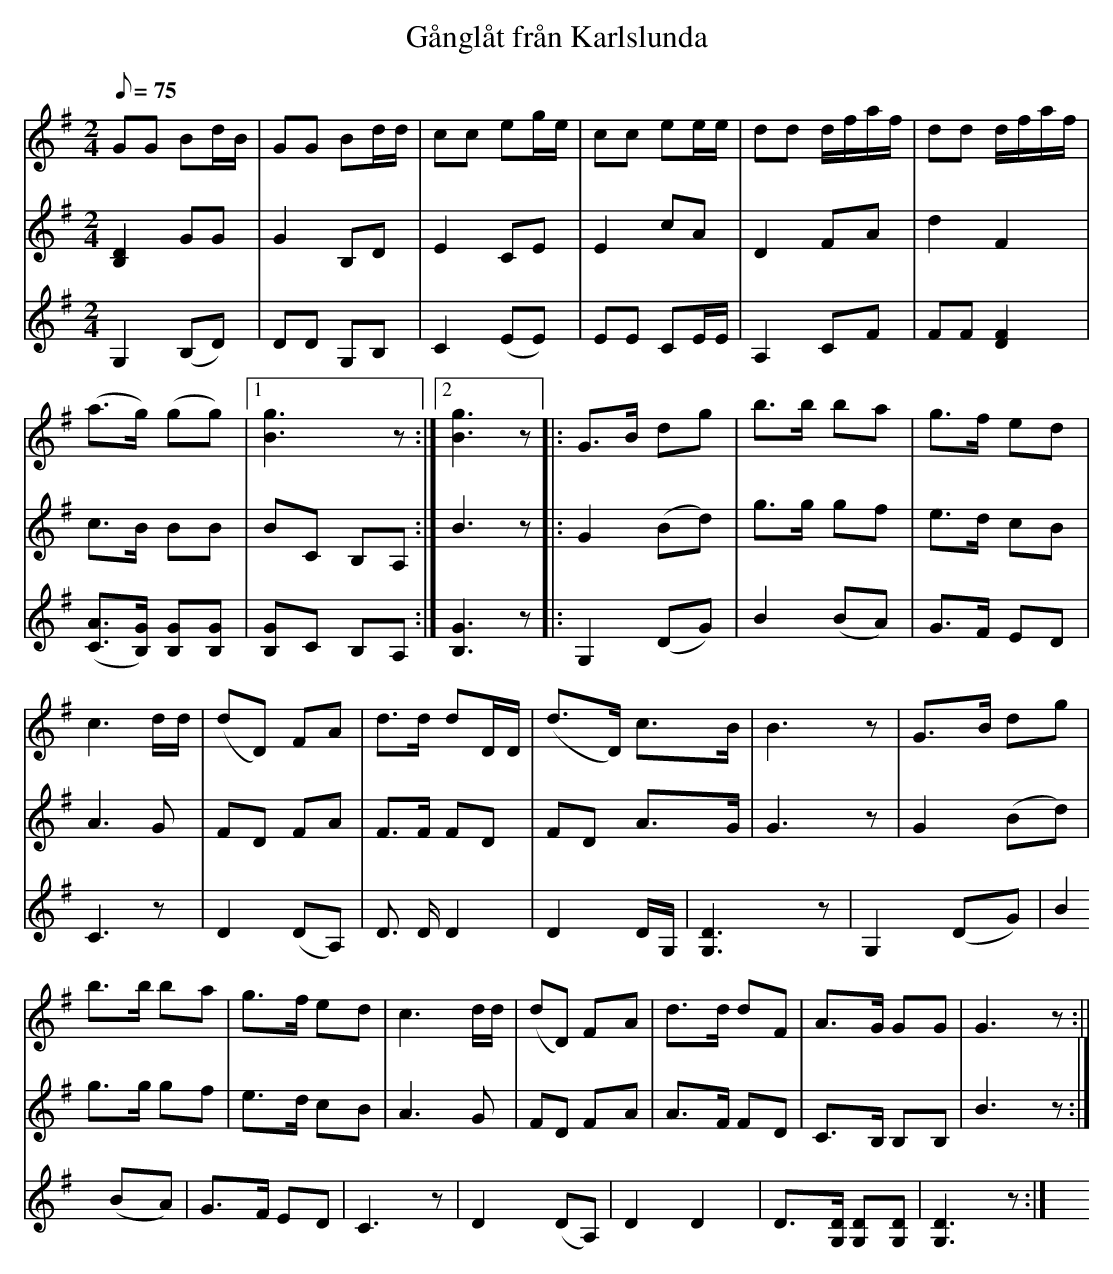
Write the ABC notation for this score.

X:1
T: Gånglåt från Karlslunda
M: 2/4
L: 1/8
Q: 75
K:G % 1 sharps
GG Bd/2B/2|GG Bd/2d/2|cc eg/2e/2|cc ee/2e/2|dd d/2f/2a/2f/2|dd d/2f/2a/2f/2|
(a3/2g/2) (gg)|1[g3B3] z:|2[g3B3] z|:G3/2B/2 dg|b3/2b/2 ba|g3/2f/2 ed|
c3 d/2d/2|(dD) FA|d3/2d/2 dD/2D/2|(d3/2D/2) c3/2B/2|B3 z|G3/2B/2 dg|
b3/2b/2 ba|g3/2f/2 ed|c3 d/2d/2|(dD) FA|d3/2d/2 dF|A3/2G/2 GG|G3 z:||
V:2
[D2B,2] GG|G2 B,D|E2 CE|E2 cA|D2 FA|d2 F2|
c3/2B/2 BB|BC B,A,:|B3 z|:G2 (Bd)|g3/2g/2 gf|e3/2d/2 cB|
A3 G|FD FA|F3/2F/2 FD|FD A3/2G/2|G3 z|G2 (Bd)|
g3/2g/2 gf|e3/2d/2 cB|A3 G|FD FA|A3/2F/2 FD|C3/2B,/2 B,B,|B3 z:|
V:3
G,2 (B,D)|DD G,B,|C2 (EE) | EE CE/2E/2|A,2 CF|FF [F2D2]|
([A3/2C3/2][G/2B,/2]) [GB,][GB,] |[GB,]C B,A,:|[G3B,3] z|:G,2 (DG)|B2 (BA)|G3/2F/2 ED|
C3 z|D2 (DA,) |D3/2 D/2 D2|D2 D/2G,/2|[D3G,3] z|G,2 (DG) |
B2 (BA)|G3/2F/2 ED|C3 z|D2 (DA,) |D2 D2|D3/2[D/2G,/2] [DG,][DG,] |[D3G,3] z:|
